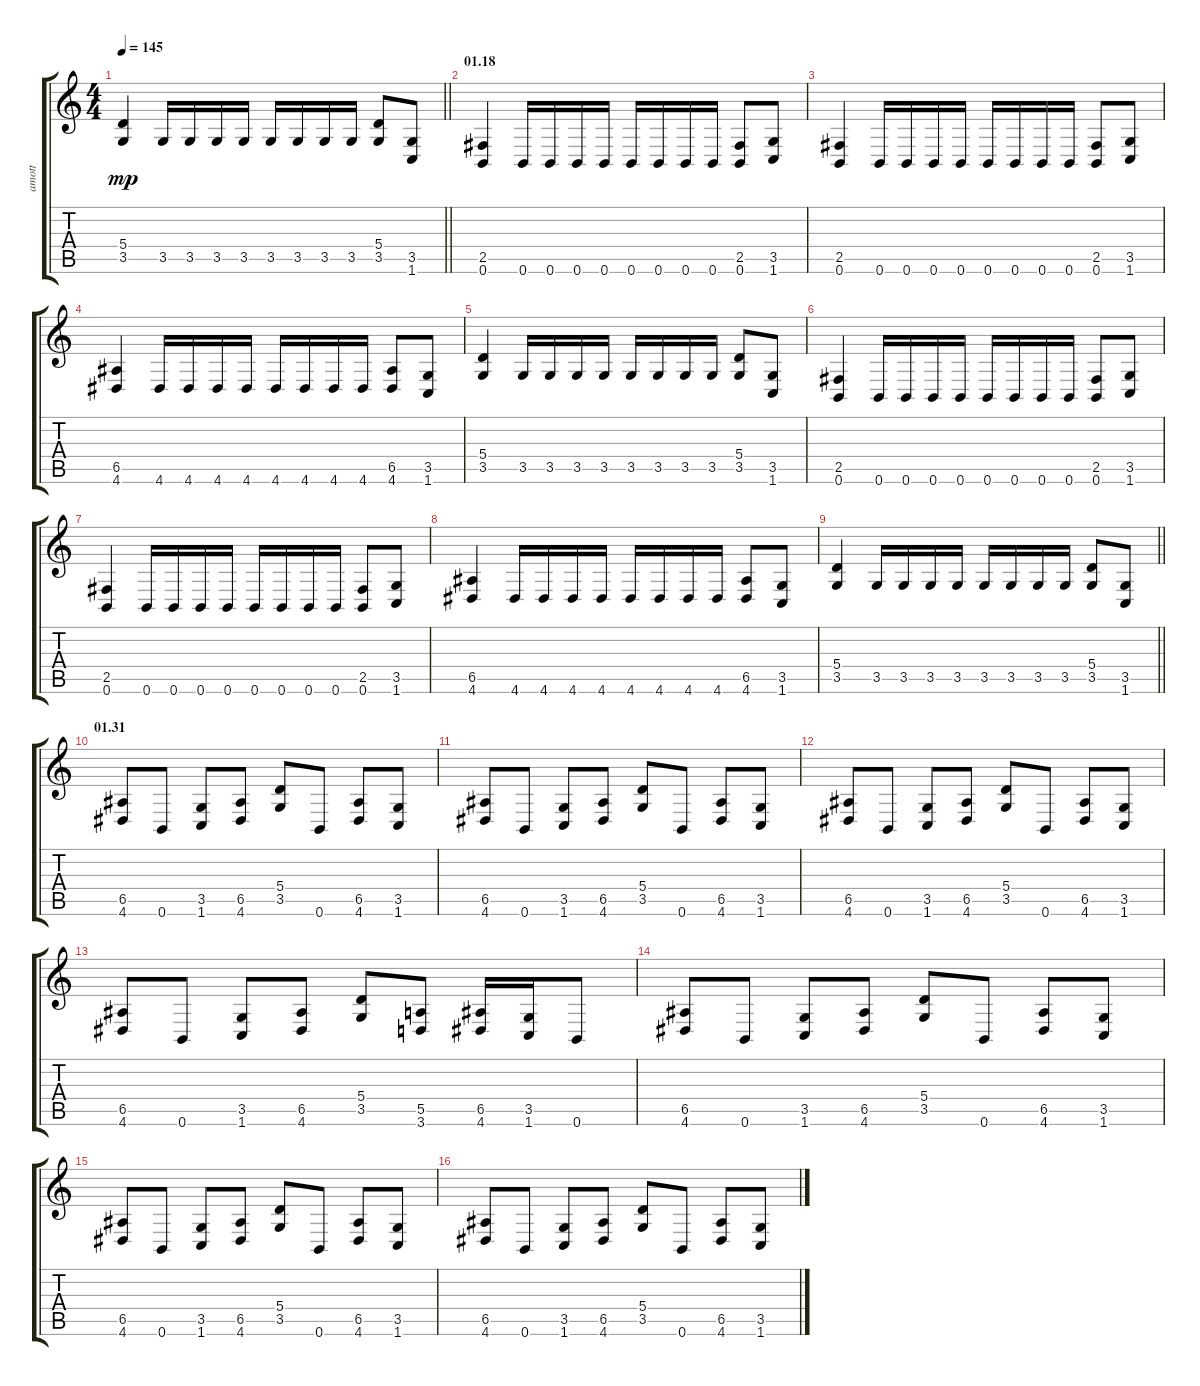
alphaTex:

\track ("amott" "amott") {instrument distortionguitar}
\staff {score tabs}
\tuning (B3 Gb3 D3 A2 E2 B1) {hide}
\ts (4 4)
\tempo 145
\clef g2
\barLineRight lightlight
\ks c
(5.4 3.5).4{dy mp} 3.5.16 3.5.16 3.5.16 3.5.16 3.5.16 3.5.16 3.5.16 3.5.16 (5.4 3.5).8 (3.5 1.6).8 |
\section ("" "01.18")
(2.5 0.6).4 0.6.16 0.6.16 0.6.16 0.6.16 0.6.16 0.6.16 0.6.16 0.6.16 (2.5 0.6).8 (3.5 1.6).8 |
(2.5 0.6).4 0.6.16 0.6.16 0.6.16 0.6.16 0.6.16 0.6.16 0.6.16 0.6.16 (2.5 0.6).8 (3.5 1.6).8 |
(6.5 4.6).4 4.6.16 4.6.16 4.6.16 4.6.16 4.6.16 4.6.16 4.6.16 4.6.16 (6.5 4.6).8 (3.5 1.6).8 |
(5.4 3.5).4 3.5.16 3.5.16 3.5.16 3.5.16 3.5.16 3.5.16 3.5.16 3.5.16 (5.4 3.5).8 (3.5 1.6).8 |
(2.5 0.6).4 0.6.16 0.6.16 0.6.16 0.6.16 0.6.16 0.6.16 0.6.16 0.6.16 (2.5 0.6).8 (3.5 1.6).8 |
(2.5 0.6).4 0.6.16 0.6.16 0.6.16 0.6.16 0.6.16 0.6.16 0.6.16 0.6.16 (2.5 0.6).8 (3.5 1.6).8 |
(6.5 4.6).4 4.6.16 4.6.16 4.6.16 4.6.16 4.6.16 4.6.16 4.6.16 4.6.16 (6.5 4.6).8 (3.5 1.6).8 |
\barLineRight lightlight
(5.4 3.5).4 3.5.16 3.5.16 3.5.16 3.5.16 3.5.16 3.5.16 3.5.16 3.5.16 (5.4 3.5).8 (3.5 1.6).8 |
\section ("" "01.31")
(6.5 4.6).8 0.6.8 (3.5 1.6).8 (6.5 4.6).8 (5.4 3.5).8 0.6.8 (6.5 4.6).8 (3.5 1.6).8 |
(6.5 4.6).8 0.6.8 (3.5 1.6).8 (6.5 4.6).8 (5.4 3.5).8 0.6.8 (6.5 4.6).8 (3.5 1.6).8 |
(6.5 4.6).8 0.6.8 (3.5 1.6).8 (6.5 4.6).8 (5.4 3.5).8 0.6.8 (6.5 4.6).8 (3.5 1.6).8 |
(6.5 4.6).8 0.6.8 (3.5 1.6).8 (6.5 4.6).8 (5.4 3.5).8 (5.5 3.6).8 (6.5 4.6).16 (3.5 1.6).16 0.6.8 |
(6.5 4.6).8 0.6.8 (3.5 1.6).8 (6.5 4.6).8 (5.4 3.5).8 0.6.8 (6.5 4.6).8 (3.5 1.6).8 |
(6.5 4.6).8 0.6.8 (3.5 1.6).8 (6.5 4.6).8 (5.4 3.5).8 0.6.8 (6.5 4.6).8 (3.5 1.6).8 |
(6.5 4.6).8 0.6.8 (3.5 1.6).8 (6.5 4.6).8 (5.4 3.5).8 0.6.8 (6.5 4.6).8 (3.5 1.6).8
